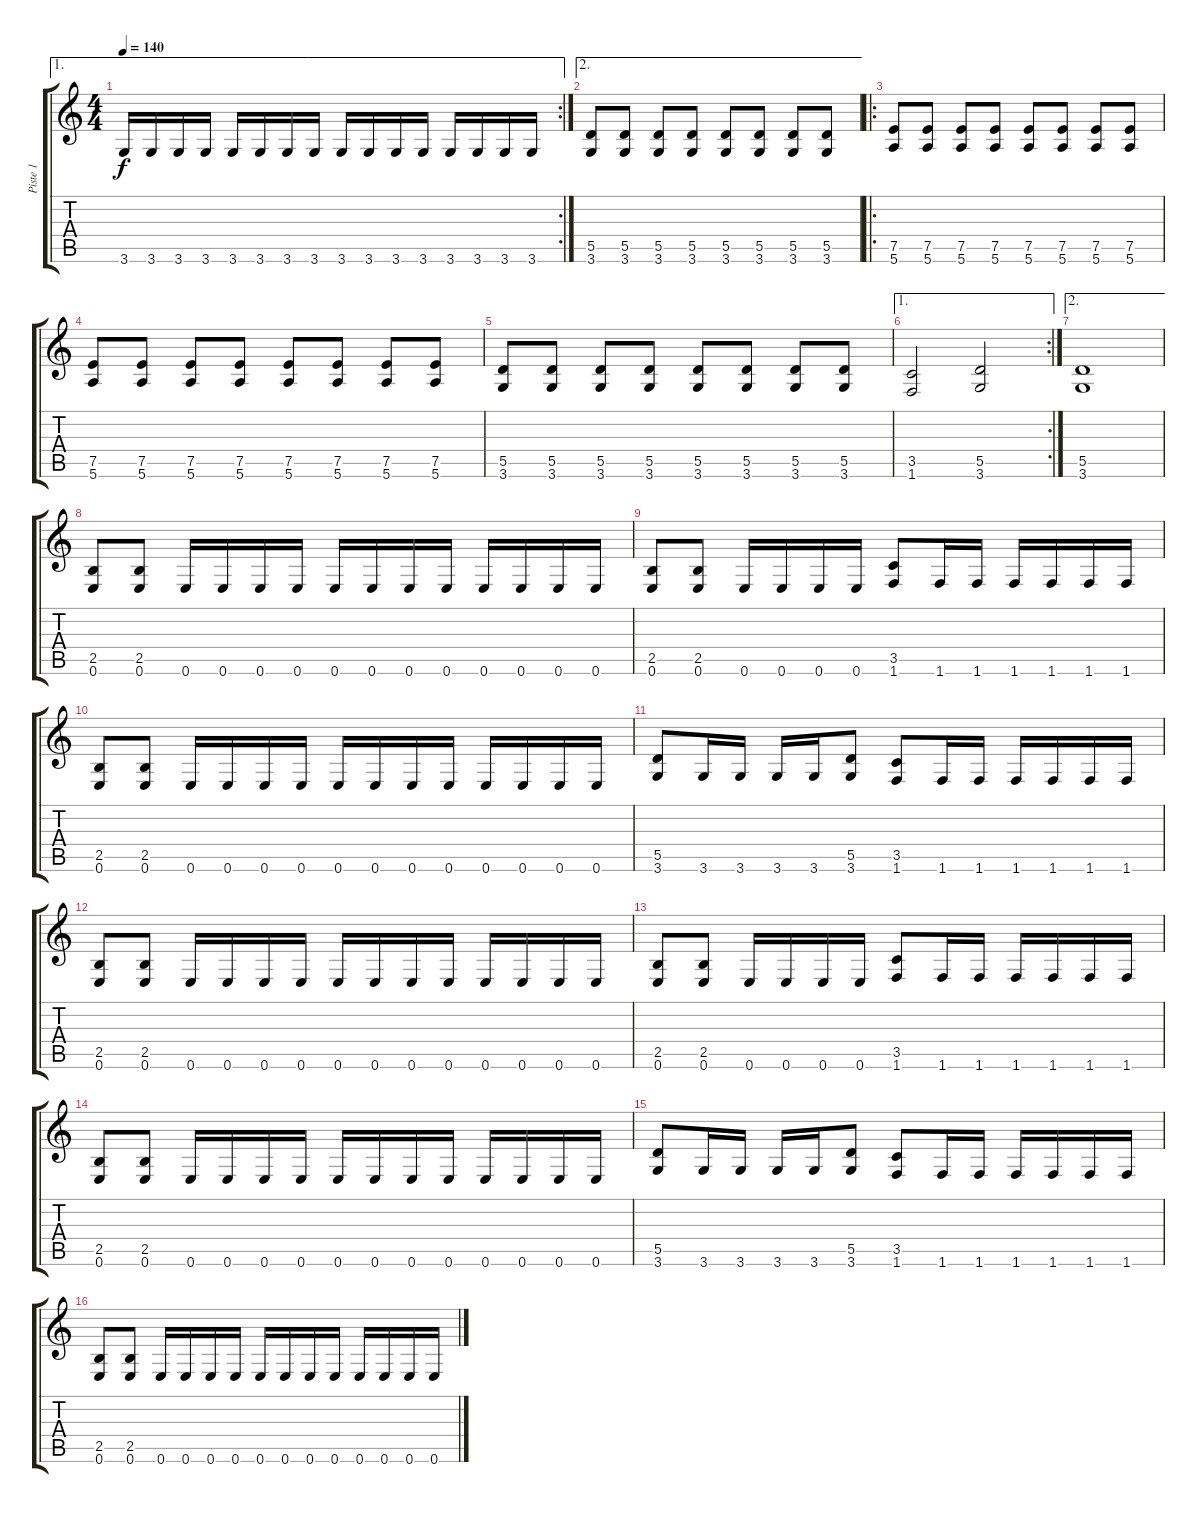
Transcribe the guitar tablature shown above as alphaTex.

\track ("Piste 1" "Piste 1") {instrument overdrivenguitar}
\staff {score tabs}
\tuning (E4 B3 G3 D3 A2 E2) {hide}
\ae 1
\rc 2
\ts (4 4)
\tempo 140
\clef g2
\ks c
3.6.16{dy f} 3.6.16 3.6.16 3.6.16 3.6.16 3.6.16 3.6.16 3.6.16 3.6.16 3.6.16 3.6.16 3.6.16 3.6.16 3.6.16 3.6.16 3.6.16 |
\ae 2
(5.5 3.6).8 (5.5 3.6).8 (5.5 3.6).8 (5.5 3.6).8 (5.5 3.6).8 (5.5 3.6).8 (5.5 3.6).8 (5.5 3.6).8 |
\ro
(7.5 5.6).8 (7.5 5.6).8 (7.5 5.6).8 (7.5 5.6).8 (7.5 5.6).8 (7.5 5.6).8 (7.5 5.6).8 (7.5 5.6).8 |
(7.5 5.6).8 (7.5 5.6).8 (7.5 5.6).8 (7.5 5.6).8 (7.5 5.6).8 (7.5 5.6).8 (7.5 5.6).8 (7.5 5.6).8 |
(5.5 3.6).8 (5.5 3.6).8 (5.5 3.6).8 (5.5 3.6).8 (5.5 3.6).8 (5.5 3.6).8 (5.5 3.6).8 (5.5 3.6).8 |
\ae 1
\rc 2
(3.5 1.6).2 (5.5 3.6).2 |
\ae 2
(5.5 3.6).1 |
(2.5 0.6).8 (2.5 0.6).8 0.6.16 0.6.16 0.6.16 0.6.16 0.6.16 0.6.16 0.6.16 0.6.16 0.6.16 0.6.16 0.6.16 0.6.16 |
(2.5 0.6).8 (2.5 0.6).8 0.6.16 0.6.16 0.6.16 0.6.16 (3.5 1.6).8 1.6.16 1.6.16 1.6.16 1.6.16 1.6.16 1.6.16 |
(2.5 0.6).8 (2.5 0.6).8 0.6.16 0.6.16 0.6.16 0.6.16 0.6.16 0.6.16 0.6.16 0.6.16 0.6.16 0.6.16 0.6.16 0.6.16 |
(5.5 3.6).8 3.6.16 3.6.16 3.6.16 3.6.16 (5.5 3.6).8 (3.5 1.6).8 1.6.16 1.6.16 1.6.16 1.6.16 1.6.16 1.6.16 |
(2.5 0.6).8 (2.5 0.6).8 0.6.16 0.6.16 0.6.16 0.6.16 0.6.16 0.6.16 0.6.16 0.6.16 0.6.16 0.6.16 0.6.16 0.6.16 |
(2.5 0.6).8 (2.5 0.6).8 0.6.16 0.6.16 0.6.16 0.6.16 (3.5 1.6).8 1.6.16 1.6.16 1.6.16 1.6.16 1.6.16 1.6.16 |
(2.5 0.6).8 (2.5 0.6).8 0.6.16 0.6.16 0.6.16 0.6.16 0.6.16 0.6.16 0.6.16 0.6.16 0.6.16 0.6.16 0.6.16 0.6.16 |
(5.5 3.6).8 3.6.16 3.6.16 3.6.16 3.6.16 (5.5 3.6).8 (3.5 1.6).8 1.6.16 1.6.16 1.6.16 1.6.16 1.6.16 1.6.16 |
(2.5 0.6).8 (2.5 0.6).8 0.6.16 0.6.16 0.6.16 0.6.16 0.6.16 0.6.16 0.6.16 0.6.16 0.6.16 0.6.16 0.6.16 0.6.16
